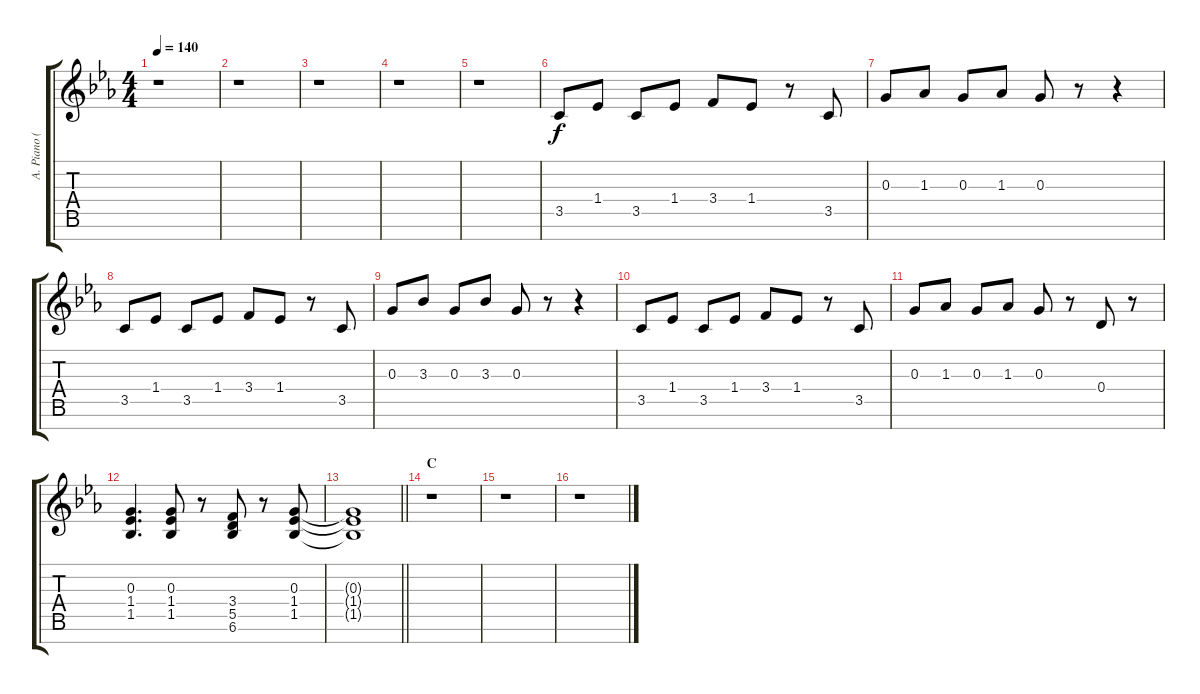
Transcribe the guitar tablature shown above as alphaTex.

\track ("A. Piano (Right Hand)" "A. Piano (") {instrument acousticgrandpiano}
\staff {score tabs}
\tuning (E5 B4 G4 D4 A3 E3 B2) {hide}
\ts (4 4)
\tempo 140
\clef g2
\ks eb
r.1{dy f} |
r.1 |
r.1 |
r.1 |
r.1 |
3.5.8 1.4.8 3.5.8 1.4.8 3.4.8 1.4.8 r.8 3.5.8 |
0.3.8 1.3.8 0.3.8 1.3.8 0.3.8 r.8 r.4 |
3.5.8 1.4.8 3.5.8 1.4.8 3.4.8 1.4.8 r.8 3.5.8 |
0.3.8 3.3.8 0.3.8 3.3.8 0.3.8 r.8 r.4 |
3.5.8 1.4.8 3.5.8 1.4.8 3.4.8 1.4.8 r.8 3.5.8 |
0.3.8 1.3.8 0.3.8 1.3.8 0.3.8 r.8 0.4.8 r.8 |
(0.3 1.4 1.5).4{d} (0.3 1.4 1.5).8 r.8 (3.4 5.5 6.6).8 r.8 (0.3 1.4 1.5).8 |
\barLineRight lightlight
(0.3{t} 1.4{t} 1.5{t}).1 |
\section ("" "C")
r.1 |
r.1 |
r.1
